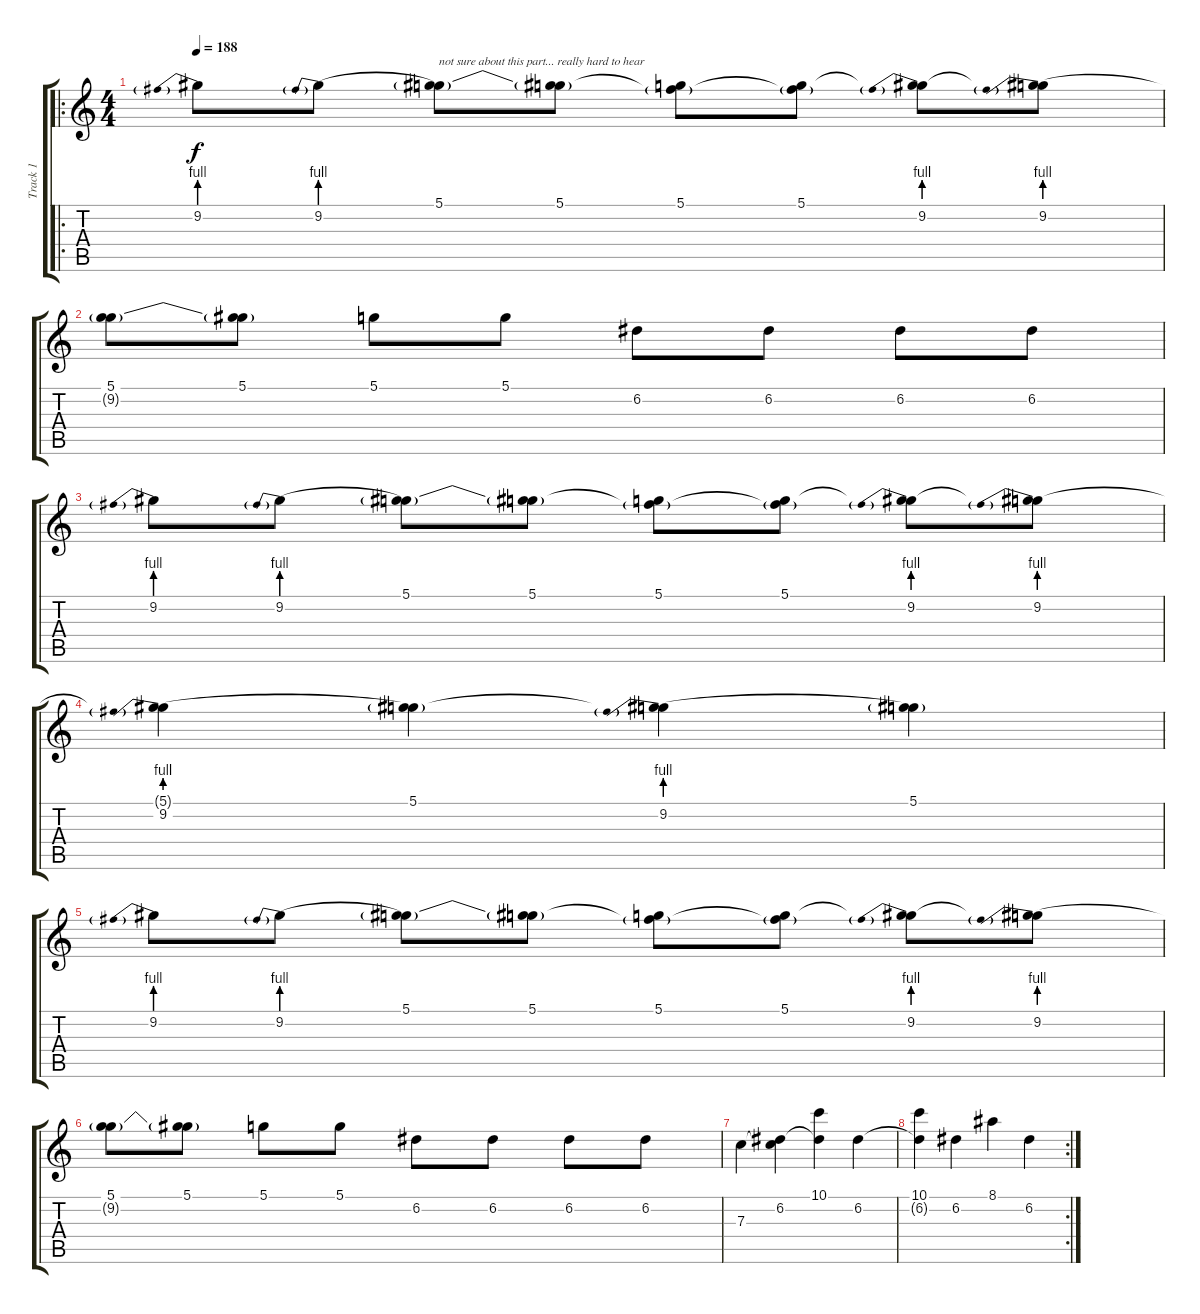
\track ("Track 1" "Track 1") {instrument distortionguitar}
\staff {score tabs}
\tuning (D4 A3 F3 C3 G2 C2) {hide}
\ro
\ts (4 4)
\tempo 188
\clef g2
\ks c
9.2{be (prebend 0 4 60 4)}.8{dy f} 9.2{be (prebend 0 4 60 4)}.8 (5.1 9.2{t}).8{txt "not sure about this part... really hard to hear"} (5.1 9.2{t}).8 (5.1 9.2{t}).8 (5.1 9.2{t}).8 (5.1{t} 9.2{be (prebend 0 4 60 4)}).8 (5.1{t} 9.2{be (prebend 0 4 60 4)}).8 |
(5.1 9.2{t}).8 (5.1 9.2{t}).8 5.1.8 5.1.8 6.2.8 6.2.8 6.2.8 6.2.8 |
9.2{be (prebend 0 4 60 4)}.8 9.2{be (prebend 0 4 60 4)}.8 (5.1 9.2{t}).8 (5.1 9.2{t}).8 (5.1 9.2{t}).8 (5.1 9.2{t}).8 (5.1{t} 9.2{be (prebend 0 4 60 4)}).8 (5.1{t} 9.2{be (prebend 0 4 60 4)}).8 |
(5.1{t} 9.2{be (prebend 0 4 60 4)}).4 (5.1 9.2{t}).4 (5.1{t} 9.2{be (prebend 0 4 60 4)}).4 (5.1 9.2{t}).4 |
9.2{be (prebend 0 4 60 4)}.8 9.2{be (prebend 0 4 60 4)}.8 (5.1 9.2{t}).8 (5.1 9.2{t}).8 (5.1 9.2{t}).8 (5.1 9.2{t}).8 (5.1{t} 9.2{be (prebend 0 4 60 4)}).8 (5.1{t} 9.2{be (prebend 0 4 60 4)}).8 |
(5.1 9.2{t}).8 (5.1 9.2{t}).8 5.1.8 5.1.8 6.2.8 6.2.8 6.2.8 6.2.8 |
7.3.4 (6.2 7.3{t}).4 (10.1 6.2{t}).4 6.2.4 |
\rc 2
(10.1 6.2{t}).4 6.2.4 8.1.4 6.2.4
